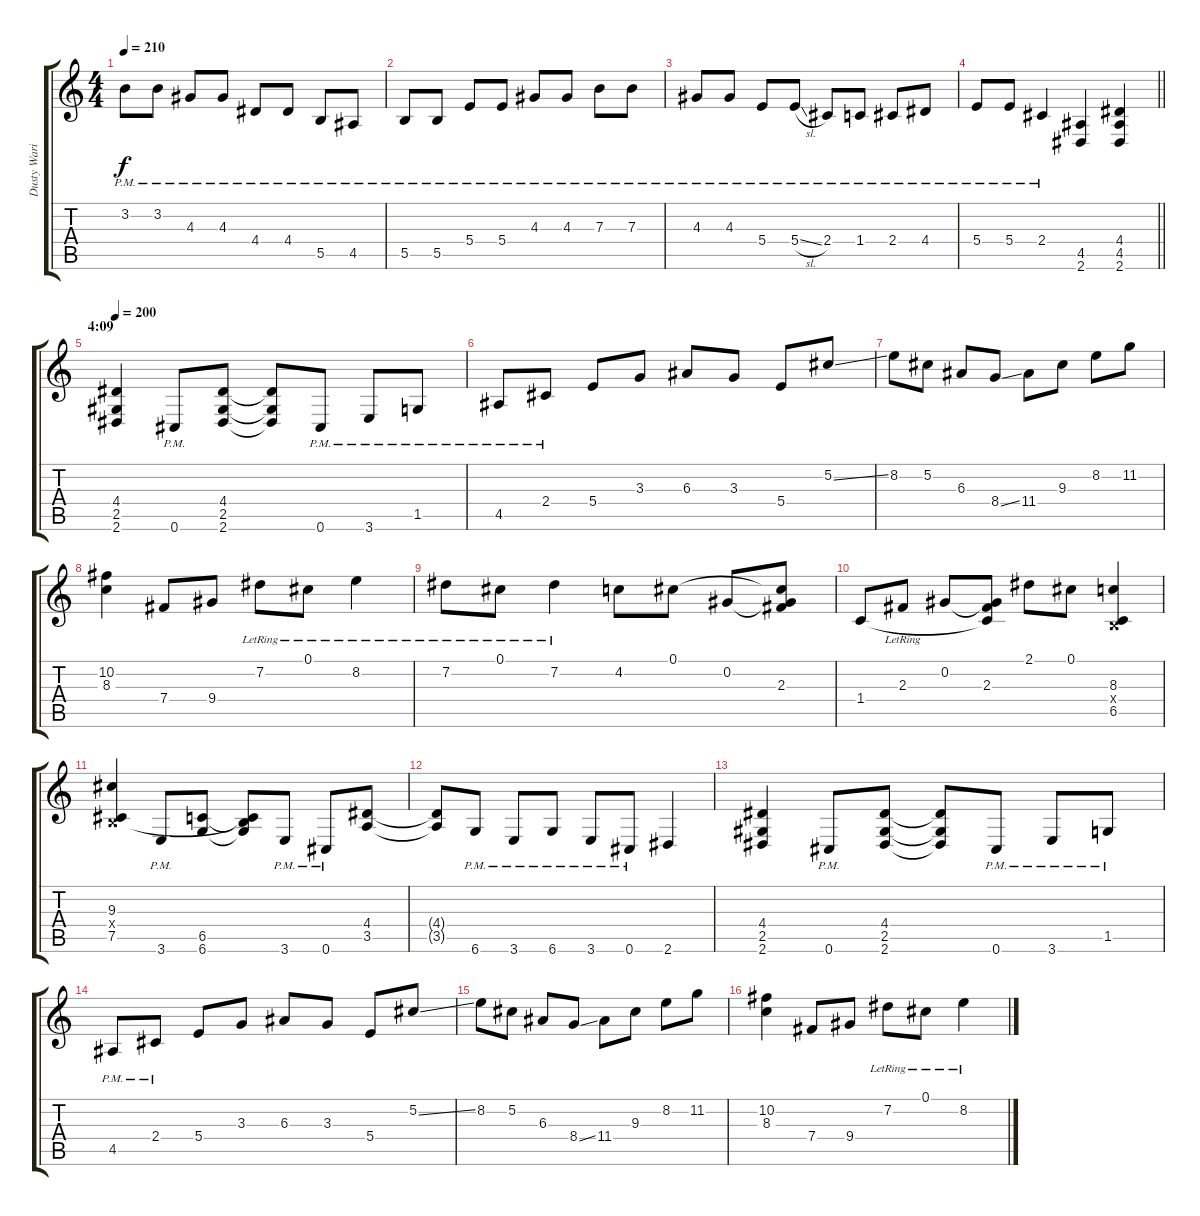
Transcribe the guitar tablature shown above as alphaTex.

\track ("Dusty Waring" "Dusty Wari") {instrument distortionguitar}
\staff {score tabs}
\tuning (Db4 Ab3 E3 B2 Gb2 Db2) {hide}
\ts (4 4)
\tempo 210
\clef g2
\ks c
3.2{pm}.8{dy f} 3.2{pm}.8 4.3{pm}.8 4.3{pm}.8 4.4{pm}.8 4.4{pm}.8 5.5{pm}.8 4.5{pm}.8 |
5.5{pm}.8 5.5{pm}.8 5.4{pm}.8 5.4{pm}.8 4.3{pm}.8 4.3{pm}.8 7.3{pm}.8 7.3{pm}.8 |
4.3{pm}.8 4.3{pm}.8 5.4{pm}.8 5.4{sl pm}.8 2.4{pm}.8 1.4{pm}.8 2.4{pm}.8 4.4{pm}.8 |
\barLineRight lightlight
5.4{pm}.8 5.4{pm}.8 2.4{pm}.4 (4.5 2.6).4 (4.4 4.5 2.6).4 |
\section ("" "4:09")
\tempo 200
(4.4 2.5 2.6).4 0.6{pm}.8 (4.4 2.5 2.6).8 (4.4{t} 2.5{t} 2.6{t}).8 0.6{pm}.8 3.6{pm}.8 1.5{pm}.8 |
4.5{pm}.8 2.4{pm}.8 5.4.8 3.3.8 6.3.8 3.3.8 5.4.8 5.2{ss}.8 |
8.2.8 5.2.8 6.3.8 8.4{ss}.8 11.4.8 9.3.8 8.2.8 11.2.8 |
(10.2 8.3).4 7.4.8 9.4.8 7.2{lr}.8 0.1{lr}.8 8.2{lr}.4 |
7.2{lr}.8 0.1{lr}.8 7.2{lr}.4 4.2.8 0.1.8 0.2.8 (0.1{t} 0.2{t} 2.3).8 |
1.4.8 2.3{lr}.8 0.2.8 (0.2{t} 2.3 1.4{t}).8 2.1.8 0.1.8 (8.3 0.4{x} 6.5).4 |
(9.3 0.4{x} 7.5).4 3.6{pm}.8 (6.5 6.6).8 (0.4{t} 6.5{t} 6.6{t}).8 3.6{pm}.8 0.6{pm}.8 (4.4 3.5).8 |
(4.4{t} 3.5{t}).8 6.6{pm}.8 3.6{pm}.8 6.6{pm}.8 3.6{pm}.8 0.6{pm}.8 2.6.4 |
(4.4 2.5 2.6).4 0.6{pm}.8 (4.4 2.5 2.6).8 (4.4{t} 2.5{t} 2.6{t}).8 0.6{pm}.8 3.6{pm}.8 1.5{pm}.8 |
4.5{pm}.8 2.4{pm}.8 5.4.8 3.3.8 6.3.8 3.3.8 5.4.8 5.2{ss}.8 |
8.2.8 5.2.8 6.3.8 8.4{ss}.8 11.4.8 9.3.8 8.2.8 11.2.8 |
(10.2 8.3).4 7.4.8 9.4.8 7.2{lr}.8 0.1{lr}.8 8.2{lr}.4
